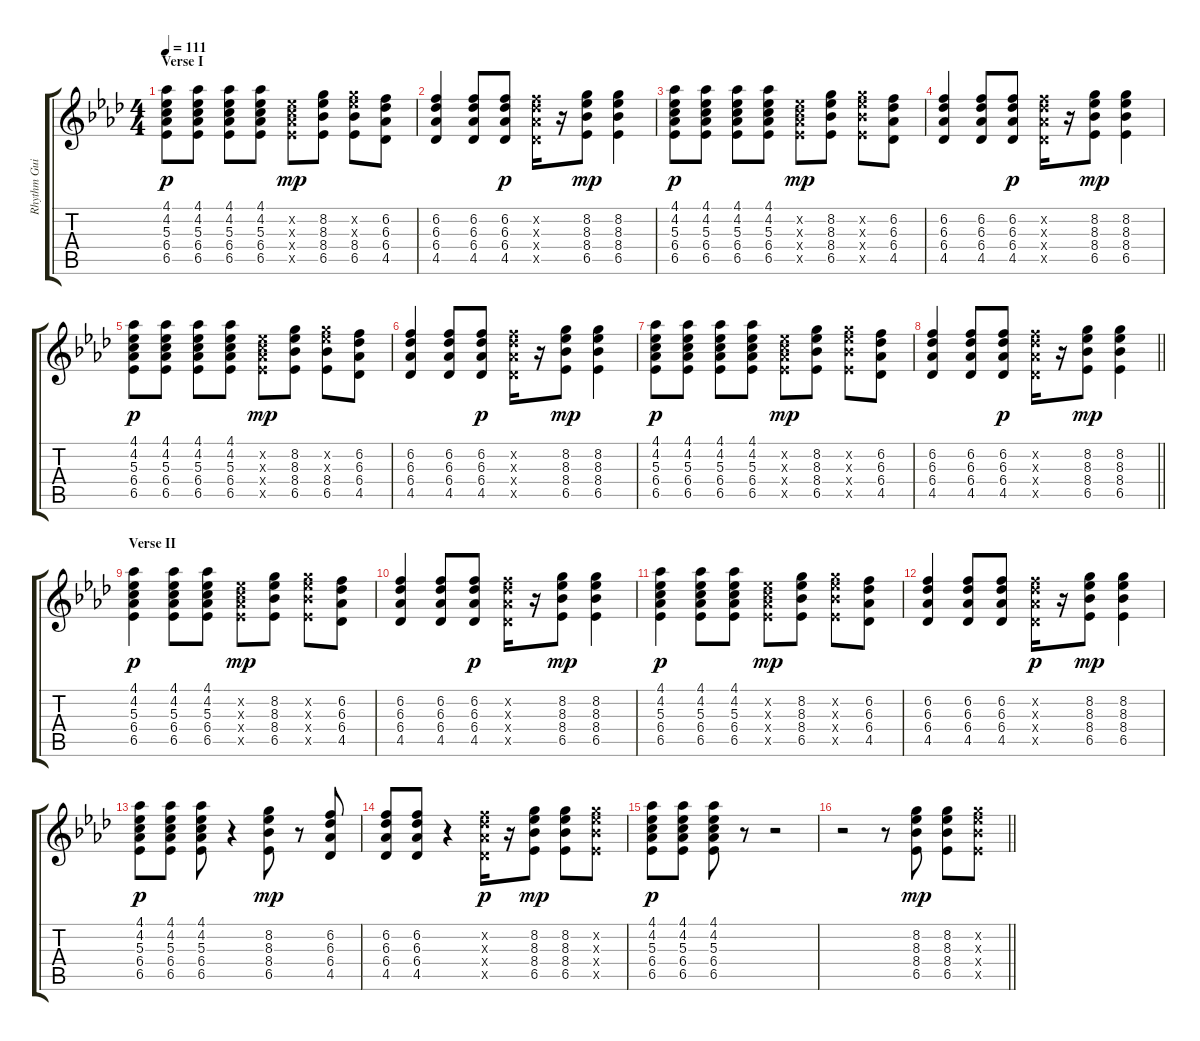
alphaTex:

\track ("Rhythm Guitar" "Rhythm Gui") {instrument acousticguitarsteel}
\staff {score tabs}
\tuning (E4 B3 G3 D3 A2 E2) {hide}
\ts (4 4)
\section ("" "Verse I")
\tempo 111
\clef g2
\ks ab
(4.1 4.2 5.3 6.4 6.5).8{dy p} (4.1 4.2 5.3 6.4 6.5).8 (4.1 4.2 5.3 6.4 6.5).8 (4.1 4.2 5.3 6.4 6.5).8 (4.2{x} 5.3{x} 6.4{x} 6.5{x}).8{dy mp} (8.2 8.3 8.4 6.5).8 (8.2{x} 8.3{x} 8.4 6.5).8 (6.2 6.3 6.4 4.5).8 |
(6.2 6.3 6.4 4.5).4 (6.2 6.3 6.4 4.5).8 (6.2 6.3 6.4 4.5).8{dy p} (6.2{x} 6.3{x} 6.4{x} 4.5{x}).16 r.16 (8.2 8.3 8.4 6.5).8{dy mp} (8.2 8.3 8.4 6.5).4 |
(4.1 4.2 5.3 6.4 6.5).8{dy p} (4.1 4.2 5.3 6.4 6.5).8 (4.1 4.2 5.3 6.4 6.5).8 (4.1 4.2 5.3 6.4 6.5).8 (4.2{x} 5.3{x} 6.4{x} 6.5{x}).8{dy mp} (8.2 8.3 8.4 6.5).8 (8.2{x} 8.3{x} 8.4{x} 6.5{x}).8 (6.2 6.3 6.4 4.5).8 |
(6.2 6.3 6.4 4.5).4 (6.2 6.3 6.4 4.5).8 (6.2 6.3 6.4 4.5).8{dy p} (6.2{x} 6.3{x} 6.4{x} 4.5{x}).16 r.16 (8.2 8.3 8.4 6.5).8{dy mp} (8.2 8.3 8.4 6.5).4 |
(4.1 4.2 5.3 6.4 6.5).8{dy p} (4.1 4.2 5.3 6.4 6.5).8 (4.1 4.2 5.3 6.4 6.5).8 (4.1 4.2 5.3 6.4 6.5).8 (4.2{x} 5.3{x} 6.4{x} 6.5{x}).8{dy mp} (8.2 8.3 8.4 6.5).8 (8.2{x} 8.3{x} 8.4 6.5).8 (6.2 6.3 6.4 4.5).8 |
(6.2 6.3 6.4 4.5).4 (6.2 6.3 6.4 4.5).8 (6.2 6.3 6.4 4.5).8{dy p} (6.2{x} 6.3{x} 6.4{x} 4.5{x}).16 r.16 (8.2 8.3 8.4 6.5).8{dy mp} (8.2 8.3 8.4 6.5).4 |
(4.1 4.2 5.3 6.4 6.5).8{dy p} (4.1 4.2 5.3 6.4 6.5).8 (4.1 4.2 5.3 6.4 6.5).8 (4.1 4.2 5.3 6.4 6.5).8 (4.2{x} 5.3{x} 6.4{x} 6.5{x}).8{dy mp} (8.2 8.3 8.4 6.5).8 (8.2{x} 8.3{x} 8.4{x} 6.5{x}).8 (6.2 6.3 6.4 4.5).8 |
\barLineRight lightlight
(6.2 6.3 6.4 4.5).4 (6.2 6.3 6.4 4.5).8 (6.2 6.3 6.4 4.5).8{dy p} (6.2{x} 6.3{x} 6.4{x} 4.5{x}).16 r.16 (8.2 8.3 8.4 6.5).8{dy mp} (8.2 8.3 8.4 6.5).4 |
\section ("" "Verse II")
(4.1 4.2 5.3 6.4 6.5).4{dy p} (4.1 4.2 5.3 6.4 6.5).8 (4.1 4.2 5.3 6.4 6.5).8 (4.2{x} 5.3{x} 6.4{x} 6.5{x}).8{dy mp} (8.2 8.3 8.4 6.5).8 (8.2{x} 8.3{x} 8.4{x} 6.5{x}).8 (6.2 6.3 6.4 4.5).8 |
(6.2 6.3 6.4 4.5).4 (6.2 6.3 6.4 4.5).8 (6.2 6.3 6.4 4.5).8{dy p} (6.2{x} 6.3{x} 6.4{x} 4.5{x}).16 r.16 (8.2 8.3 8.4 6.5).8{dy mp} (8.2 8.3 8.4 6.5).4 |
(4.1 4.2 5.3 6.4 6.5).4{dy p} (4.1 4.2 5.3 6.4 6.5).8 (4.1 4.2 5.3 6.4 6.5).8 (4.2{x} 5.3{x} 6.4{x} 6.5{x}).8{dy mp} (8.2 8.3 8.4 6.5).8 (8.2{x} 8.3{x} 8.4{x} 6.5{x}).8 (6.2 6.3 6.4 4.5).8 |
(6.2 6.3 6.4 4.5).4 (6.2 6.3 6.4 4.5).8 (6.2 6.3 6.4 4.5).8 (6.2{x} 6.3{x} 6.4{x} 4.5{x}).16{dy p} r.16 (8.2 8.3 8.4 6.5).8{dy mp} (8.2 8.3 8.4 6.5).4 |
(4.1 4.2 5.3 6.4 6.5).8{dy p} (4.1 4.2 5.3 6.4 6.5).8 (4.1 4.2 5.3 6.4 6.5).8 r.4 (8.2 8.3 8.4 6.5).8{dy mp} r.8 (6.2 6.3 6.4 4.5).8 |
(6.2 6.3 6.4 4.5).8 (6.2 6.3 6.4 4.5).8 r.4 (6.2{x} 6.3{x} 6.4{x} 4.5{x}).16{dy p} r.16 (8.2 8.3 8.4 6.5).8{dy mp} (8.2 8.3 8.4 6.5).8 (8.2{x} 8.3{x} 8.4{x} 6.5{x}).8 |
(4.1 4.2 5.3 6.4 6.5).8{dy p} (4.1 4.2 5.3 6.4 6.5).8 (4.1 4.2 5.3 6.4 6.5).8 r.8 r.2 |
\barLineRight lightlight
r.2 r.8 (8.2 8.3 8.4 6.5).8{dy mp} (8.2 8.3 8.4 6.5).8 (8.2{x} 8.3{x} 8.4{x} 6.5{x}).8
